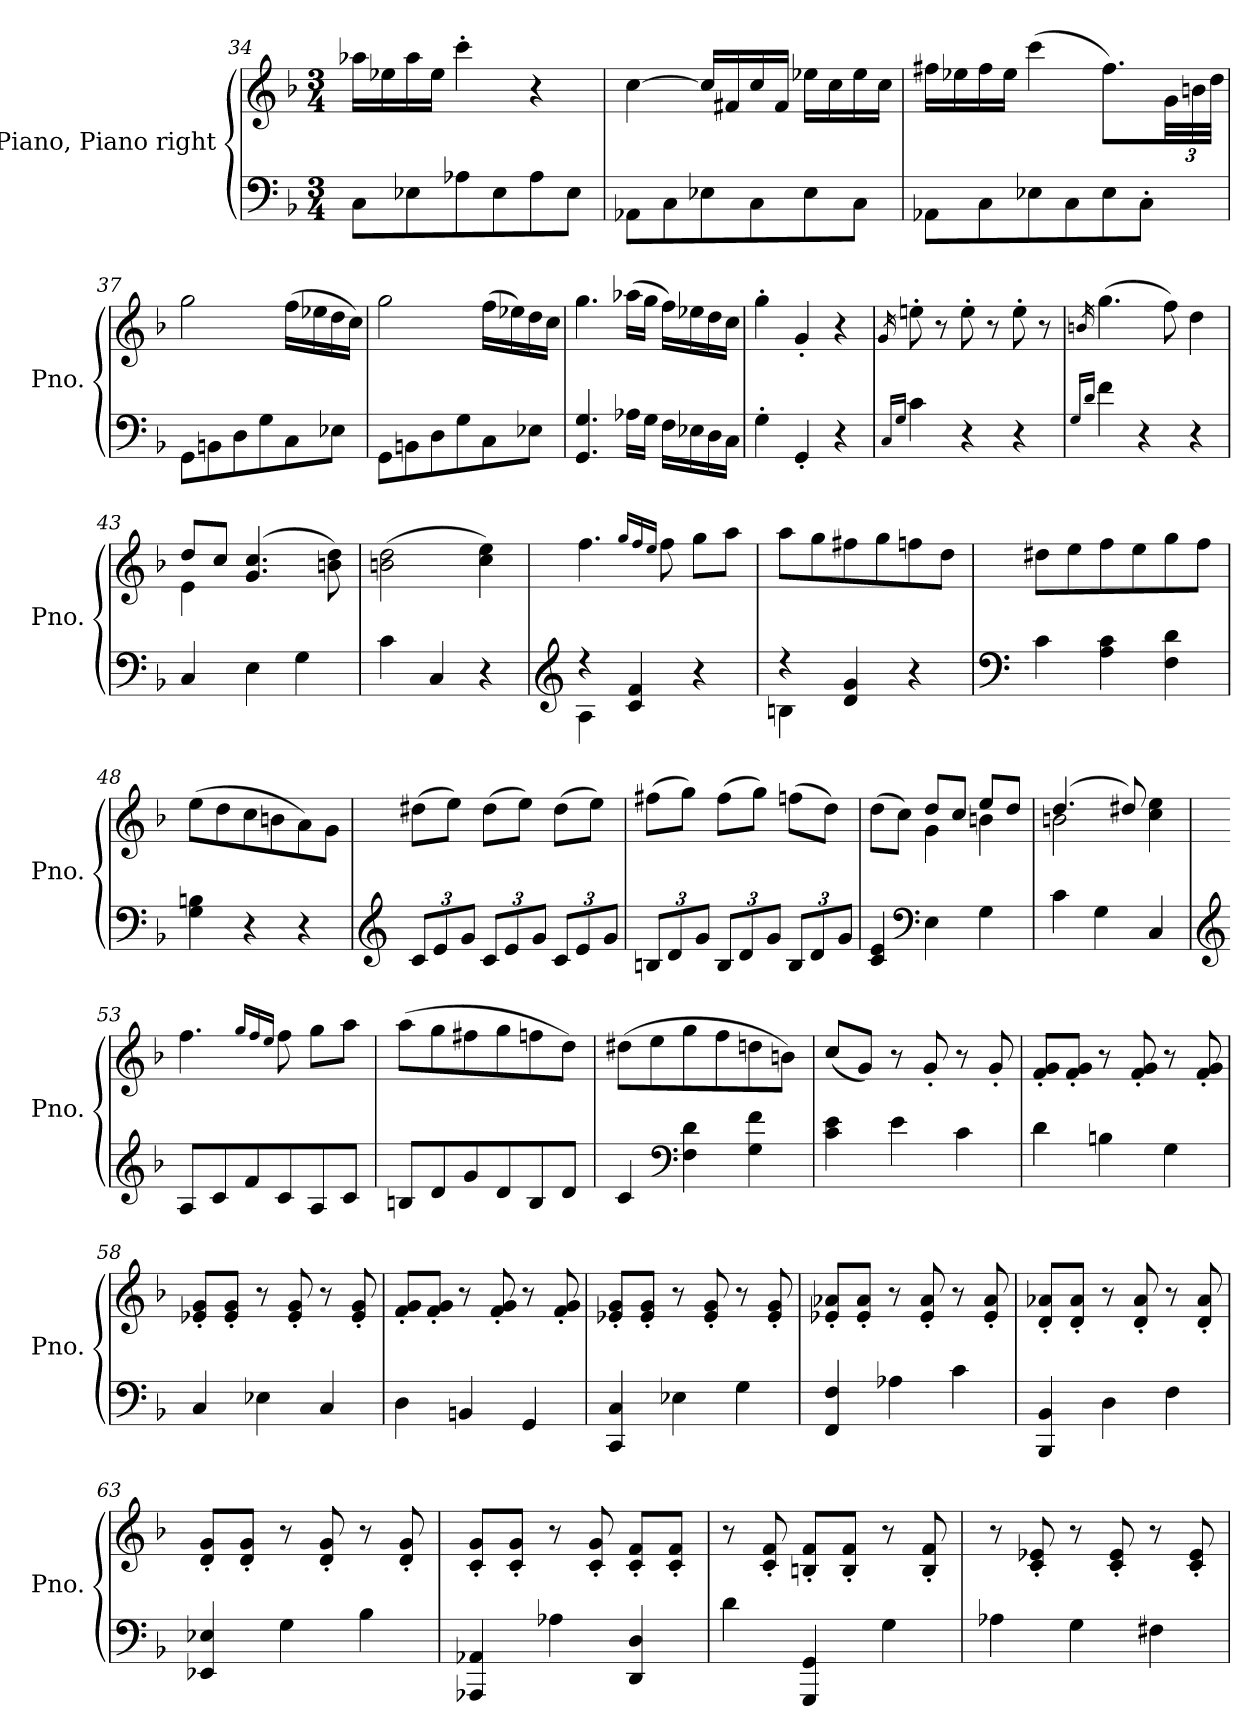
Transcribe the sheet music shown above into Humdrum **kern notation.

**kern	**kern
*part1	*part1
*staff2	*staff1
*I"Piano, Piano right	*
*I'Pno.	*
*clefF4	*clefG2
*k[b-]	*k[b-]
*M3/4	*M3/4
=34	=34
8C\L	16aa-X\LL
.	16ee-X\
8E-X\	16aa-\
.	16ee-\JJ
8A-X\	4ccc'\
8E-\	.
8A-\	4r
8E-\J	.
=35	=35
8AA-X\L	[4cc\
8C\	.
8E-X\	16cc/LL]
.	16f#X/
8C\	16cc/
.	16f#/JJ
8E-\	16ee-X\LL
.	16cc\
8C\J	16ee-\
.	16cc\JJ
!!LO:PB:g=z
=36	=36
8AA-X\L	16ff#X\LL
.	16ee-X\
8C\	16ff#\
.	16ee-\JJ
8E-X\	(4ccc\
8C\	.
8E-\	8.ff#\L)
8C'\J	.
*	*Xbrackettup
.	48g\LL
.	48bn\
.	48dd\JJJ
=37	=37
8GG\L	2gg\
8BBn\	.
8D\	.
8G\	.
8C\	(16ff\LL
.	16ee-X\
8E-X\J	16dd\
.	16cc\JJ)
=38	=38
8GG\L	2gg\
8BBn\	.
8D\	.
8G\	.
8C\	(16ff\LL
.	16ee-X\)
8E-X\J	16dd\
.	16cc\JJ
=39	=39
4.GG/ 4.G/	4.gg\
16A-X\LL	(16aa-X\LL
16G\JJ	16gg\JJ
16F\LL	16ff\LL)
16E-X\	16ee-X\
16D\	16dd\
16C\JJ	16cc\JJ
=40	=40
4G'\	4gg'\
4GG'/	4g'/
4r	4r
!!LO:LB:g=z
=41	=41
16qC/LL	.
16qG/JJ	16qg/
4c\	8een'\
.	8r
4r	8ee'\
.	8r
4r	8ee'\
.	8r
=42	=42
16qG/LL	.
16qd/JJ	16qbn/
4f\	(4.gg\
4r	.
.	8ff\)
4r	4dd\
=43	=43
*	*^
4C/	8dd/L	4e\
.	8cc/J	.
4E\	(4.g/ 4.cc/	2ryy
4G\	.	.
.	8bn\ 8dd\)	.
*	*v	*v
=44	=44
4c\	(2bn\ 2dd\
4C/	.
4r	4cc\ 4ee\)
=45	=45
*clefG2	*
*^	*
4r	4A\	4.ff\
4c/ 4f/	2ryy	.
.	.	16qgg/LL
.	.	16qff/
.	.	16qee/JJ
.	.	8ff\
4r	.	8gg\L
.	.	8aa\J
=46	=46	=46
4r	4Bn\	8aa\L
.	.	8gg\
4d/ 4g/	2ryy	8ff#X\
.	.	8gg\
4r	.	8ffn\
.	.	8dd\J
*v	*v	*
!!LO:LB:g=z
=47	=47
*clefF4	*
4c\	8dd#X\L
.	8ee\
4A\ 4c\	8ff\
.	8ee\
4F\ 4d\	8gg\
.	8ff\J
=48	=48
4G\ 4Bn\	(8ee\L
.	8dd\
4r	8cc\
.	8bn\
4r	8a\)
.	8g\J
=49	=49
*clefG2	*
*Xbrackettup	*
12c/L	(8dd#X\L
12e/	.
.	8ee\J)
12g/J	.
12c/L	(8dd#\L
12e/	.
.	8ee\J)
12g/J	.
12c/L	(8dd#\L
12e/	.
.	8ee\J)
12g/J	.
=50	=50
12Bn/L	(8ff#X\L
12d/	.
.	8gg\J)
12g/J	.
12B/L	(8ff#\L
12d/	.
.	8gg\J)
12g/J	.
12B/L	(8ffn\L
12d/	.
.	8dd\J)
12g/J	.
=51	=51
*	*^
4c/ 4e/	(8dd\L	4ryy
.	8cc\J)	.
*clefF4	*	*
4E\	8dd/L	4g\
.	8cc/J	.
4G\	8ee/L	4bn\
.	8dd/J	.
!!LO:LB:g=z	!!
=52	=52	=52
4c\	(4.dd/	2bn\
4G\	.	.
.	8dd#X/)	.
4C/	4cc\ 4ee\	4ryy
*	*v	*v
=53	=53
*clefG2	*
8A/L	4.ff\
8c/	.
8f/	.
.	16qgg/LL
.	16qff/
.	16qee/JJ
8c/	8ff\
8A/	8gg\L
8c/J	8aa\J
=54	=54
8Bn/L	(8aa\L
8d/	8gg\
8g/	8ff#X\
8d/	8gg\
8B/	8ffn\
8d/J	8dd\J)
=55	=55
4c/	(8dd#X\L
.	8ee\
*clefF4	*
4F\ 4d\	8gg\
.	8ff\
4G\ 4f\	8ddn\
.	8bn\J)
=56	=56
4c\ 4e\	(8cc/L
.	8g/J)
4e\	8r
.	8g'/
4c\	8r
.	8g'/
=57	=57
4d\	8f/' 8g/'L
.	8f/' 8g/'J
4Bn\	8r
.	8f/' 8g/'
4G\	8r
.	8f/' 8g/'
!!LO:LB:g=z
=58	=58
4C/	8e-X/' 8g/'L
.	8e-/' 8g/'J
4E-X\	8r
.	8e-/' 8g/'
4C/	8r
.	8e-/' 8g/'
=59	=59
4D\	8f/' 8g/'L
.	8f/' 8g/'J
4BBn/	8r
.	8f/' 8g/'
4GG/	8r
.	8f/' 8g/'
=60	=60
4CC/ 4C/	8e-X/' 8g/'L
.	8e-/' 8g/'J
4E-X\	8r
.	8e-/' 8g/'
4G\	8r
.	8e-/' 8g/'
=61	=61
4FF/ 4F/	8e-X/' 8a-X/'L
.	8e-/' 8a-/'J
4A-X\	8r
.	8e-/' 8a-/'
4c\	8r
.	8e-/' 8a-/'
=62	=62
4BBB-/ 4BB-/	8d/' 8a-X/'L
.	8d/' 8a-/'J
4D\	8r
.	8d/' 8a-/'
4F\	8r
.	8d/' 8a-/'
!!LO:LB:g=z
=63	=63
4EE-X/ 4E-X/	8d/' 8g/'L
.	8d/' 8g/'J
4G\	8r
.	8d/' 8g/'
4B-\	8r
.	8d/' 8g/'
=64	=64
4AAA-X/ 4AA-X/	8c/' 8g/'L
.	8c/' 8g/'J
4A-X\	8r
.	8c/' 8g/'
4DD/ 4D/	8c/' 8f/'L
.	8c/' 8f/'J
=65	=65
4d\	8r
.	8c/' 8f/'
4GGG/ 4GG/	8Bn/' 8f/'L
.	8B/' 8f/'J
4G\	8r
.	8B/' 8f/'
=66	=66
4A-X\	8r
.	8c/' 8e-X/'
4G\	8r
.	8c/' 8e-/'
4F#X\	8r
.	8c/' 8e-/'
=	=
*-	*-
